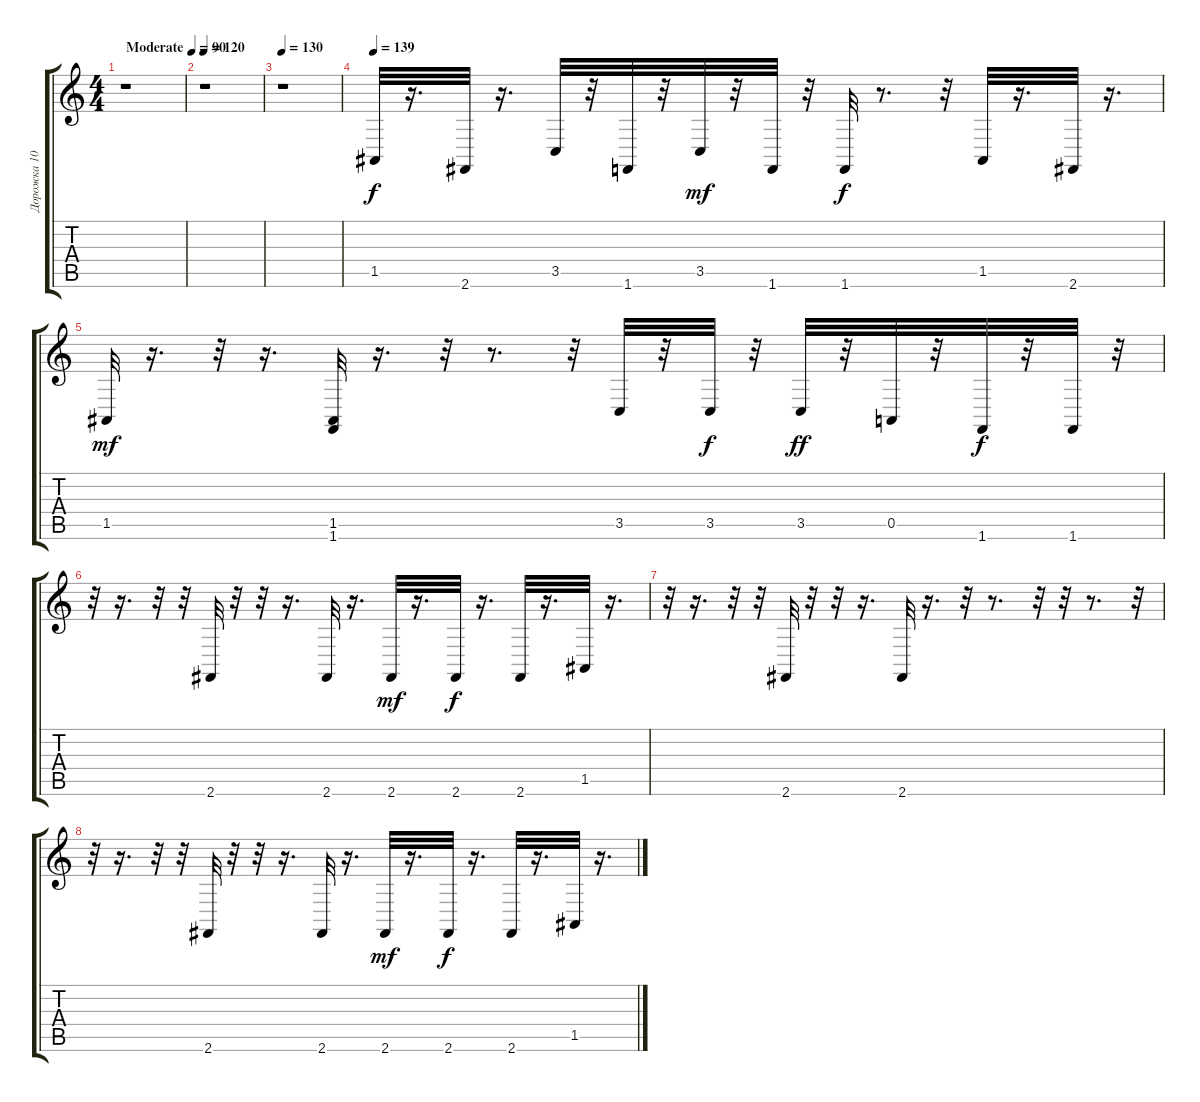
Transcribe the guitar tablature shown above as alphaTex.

\track ("Дорожка 10" "Дорожка 10") {instrument drawbarorgan}
\staff {score tabs}
\tuning (E4 B3 G3 D3 A2 E2) {hide}
\ts (4 4)
\tempo (90 "Moderate")
\clef g2
\ks c
r.1{dy f instrument drawbarorgan} |
\tempo 120
r.1 |
\tempo 130
r.1 |
\tempo 139
1.5.32 r.16{d} 2.6.32 r.16{d} 3.5.32 r.32 1.6.32 r.32 3.5.32{dy mf} r.32 1.6.32 r.32 1.6.32{dy f} r.8{d} r.32 1.5.32 r.16{d} 2.6.32 r.16{d} |
1.5.32{dy mf} r.16{d} r.32 r.16{d} (1.5 1.6).32 r.16{d} r.32 r.8{d} r.32 3.5.32 r.32 3.5.32{dy f} r.32 3.5.32{dy ff} r.32 0.5.32 r.32 1.6.32{dy f} r.32 1.6.32 r.32 |
r.32 r.16{d} r.32 r.32 2.6.32 r.32 r.32 r.16{d} 2.6.32 r.16{d} 2.6.32{dy mf} r.16{d} 2.6.32{dy f} r.16{d} 2.6.32 r.16{d} 1.5.32 r.16{d} |
r.32 r.16{d} r.32 r.32 2.6.32 r.32 r.32 r.16{d} 2.6.32 r.16{d} r.32 r.8{d} r.32 r.32 r.8{d} r.32 |
r.32 r.16{d} r.32 r.32 2.6.32 r.32 r.32 r.16{d} 2.6.32 r.16{d} 2.6.32{dy mf} r.16{d} 2.6.32{dy f} r.16{d} 2.6.32 r.16{d} 1.5.32 r.16{d}
